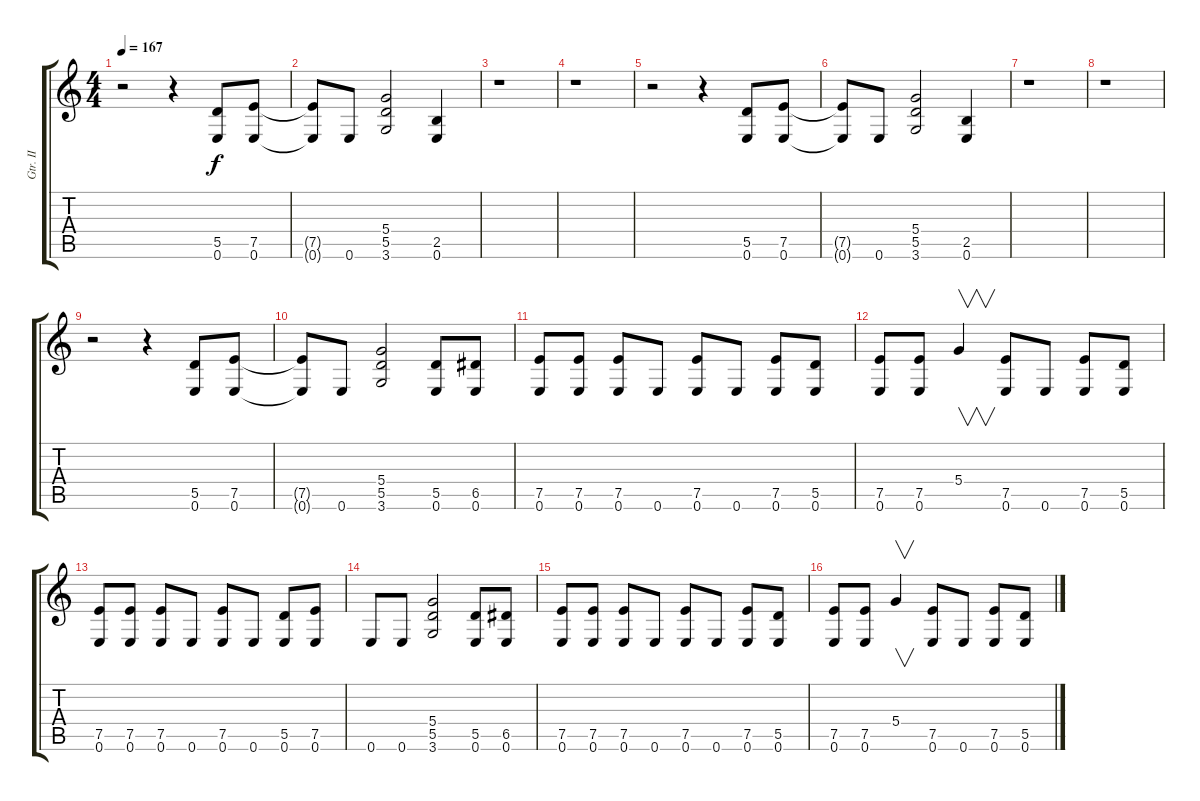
\track ("Gtr. II" "Gtr. II") {instrument overdrivenguitar}
\staff {score tabs}
\tuning (E4 B3 G3 D3 A2 E2) {hide}
\ts (4 4)
\tempo 167
\clef g2
\ks c
r.2{dy f instrument overdrivenguitar} r.4 (5.5 0.6).8 (7.5 0.6).8 |
(7.5{t} 0.6{t}).8 0.6.8 (5.4 5.5 3.6).2 (2.5 0.6).4 |
r.1 |
r.1 |
r.2 r.4 (5.5 0.6).8 (7.5 0.6).8 |
(7.5{t} 0.6{t}).8 0.6.8 (5.4 5.5 3.6).2 (2.5 0.6).4 |
r.1 |
r.1 |
r.2 r.4 (5.5 0.6).8 (7.5 0.6).8 |
(7.5{t} 0.6{t}).8 0.6.8 (5.4 5.5 3.6).2 (5.5 0.6).8 (6.5 0.6).8 |
(7.5 0.6).8 (7.5 0.6).8 (7.5 0.6).8 0.6.8 (7.5 0.6).8 0.6.8 (7.5 0.6).8 (5.5 0.6).8 |
(7.5 0.6).8 (7.5 0.6).8 5.4.4{v} (7.5 0.6).8 0.6.8 (7.5 0.6).8 (5.5 0.6).8 |
(7.5 0.6).8 (7.5 0.6).8 (7.5 0.6).8 0.6.8 (7.5 0.6).8 0.6.8 (5.5 0.6).8 (7.5 0.6).8 |
0.6.8 0.6.8 (5.4 5.5 3.6).2 (5.5 0.6).8 (6.5 0.6).8 |
(7.5 0.6).8 (7.5 0.6).8 (7.5 0.6).8 0.6.8 (7.5 0.6).8 0.6.8 (7.5 0.6).8 (5.5 0.6).8 |
(7.5 0.6).8 (7.5 0.6).8 5.4.4{v} (7.5 0.6).8 0.6.8 (7.5 0.6).8 (5.5 0.6).8
